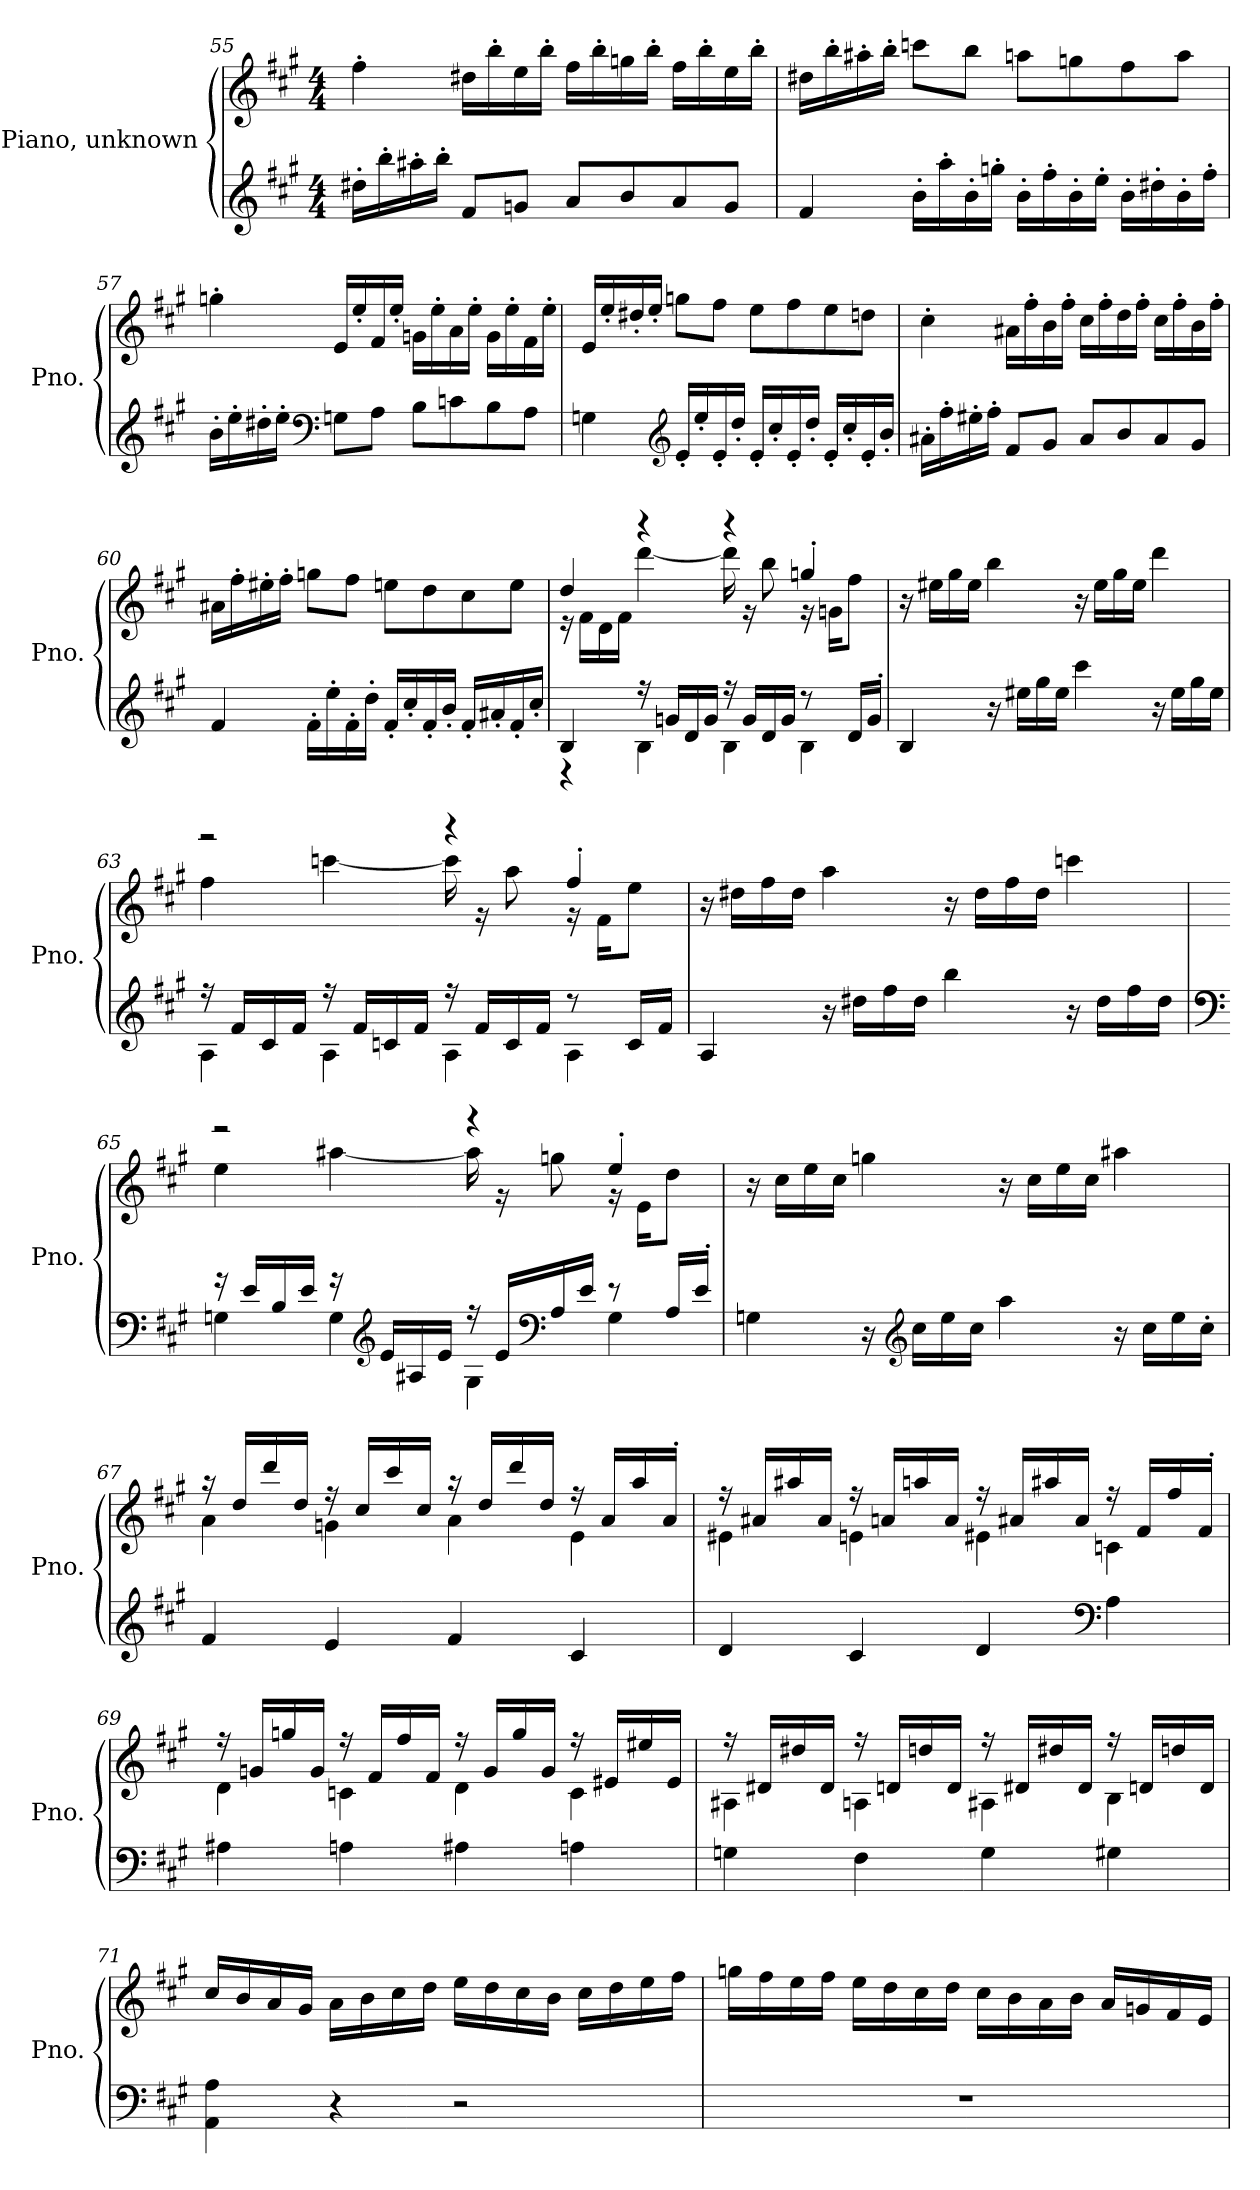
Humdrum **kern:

**kern	**kern
*part1	*part1
*staff2	*staff1
*I"Piano, unknown	*
*I'Pno.	*
*clefG2	*clefG2
*k[f#c#g#]	*k[f#c#g#]
*M4/4	*M4/4
=55	=55
16dd#X'\LL	4ff#'\
16bb'\	.
16aa#X'\	.
16bb'\JJ	.
8f#/L	16dd#X\LL
.	16bb'\
8gn/J	16ee\
.	16bb'\JJ
8a/L	16ff#\LL
.	16bb'\
8b/	16ggn\
.	16bb'\JJ
8a/	16ff#\LL
.	16bb'\
8g/J	16ee\
.	16bb'\JJ
!!LO:LB:g=z
=56	=56
4f#/	16dd#X\LL
.	16bb'\
.	16aa#X'\
.	16bb'\JJ
16b'\LL	8cccn\L
16aa'\	.
16b'\	8bb\J
16ggn'\JJ	.
16b'\LL	8aan\L
16ff#'\	.
16b'\	8ggn\
16ee'\JJ	.
16b'\LL	8ff#\
16dd#X'\	.
16b'\	8aa\J
16ff#'\JJ	.
=57	=57
16b'\LL	4ggn'\
16ee'\	.
16dd#X'\	.
16ee'\JJ	.
*clefF4	*
8Gn\L	16e/LL
.	16ee'/
8A\J	16f#/
.	16ee'/JJ
8B\L	16gn\LL
.	16ee'\
8cn\	16a\
.	16ee'\JJ
8B\	16g\LL
.	16ee'\
8A\J	16f#\
.	16ee'\JJ
!!LO:PB:g=z
=58	=58
4Gn\	16e/LL
.	16ee'/
.	16dd#X'/
.	16ee'/JJ
*clefG2	*
16e'/LL	8ggn\L
16ee'/	.
16e'/	8ff#\J
16dd'/JJ	.
16e'/LL	8ee\L
16cc#'/	.
16e'/	8ff#\
16dd'/JJ	.
16e'/LL	8ee\
16cc#'/	.
16e'/	8ddn\J
16b'/JJ	.
=59	=59
16a#X'\LL	4cc#'\
16ff#'\	.
16ee#X'\	.
16ff#'\JJ	.
8f#/L	16a#X\LL
.	16ff#'\
8g#/J	16b\
.	16ff#'\JJ
8a#/L	16cc#\LL
.	16ff#'\
8b/	16dd\
.	16ff#'\JJ
8a#/	16cc#\LL
.	16ff#'\
8g#/J	16b\
.	16ff#'\JJ
!!LO:LB:g=z
=60	=60
4f#/	16a#X\LL
.	16ff#'\
.	16ee#X'\
.	16ff#'\JJ
16f#'\LL	8ggn\L
16ee'\	.
16f#'\	8ff#\J
16dd'\JJ	.
16f#'/LL	8een\L
16cc#'/	.
16f#'/	8dd\
16b'/JJ	.
16f#'/LL	8cc#\
16a#X'/	.
16f#'/	8ee\J
16cc#'/JJ	.
=61	=61
*^	*^
4B/	4r	4dd/	16r
.	.	.	16f#\LL
.	.	.	16d\
.	.	.	16f#\JJ
16r	4B\	4r	[4ddd\
16gn/LL	.	.	.
16d/	.	.	.
16g/JJ	.	.	.
16r	4B\	4r	16ddd\]
16g/LL	.	.	16r
16d/	.	.	8bb\
16g/JJ	.	.	.
8r	4B\	4ggn'/	16r
.	.	.	16gn\KL
16d/LL	.	.	8ff#\J
16g'/JJ	.	.	.
*v	*v	*	*
*	*v	*v
!!LO:LB:g=z
=62	=62
4B/	16r
.	16ee#X\LL
.	16gg#\
.	16ee#\JJ
16r	4bb\
16ee#X\LL	.
16gg#\	.
16ee#\JJ	.
4ccc#\	16r
.	16ee#\LL
.	16gg#\
.	16ee#\JJ
16r	4ddd\
16ee#\LL	.
16gg#\	.
16ee#\JJ	.
=63	=63
*^	*^
16r	4A\	2r	4ff#\
16f#/LL	.	.	.
16c#/	.	.	.
16f#/JJ	.	.	.
16r	4A\	.	[4cccn\
16f#/LL	.	.	.
16cn/	.	.	.
16f#/JJ	.	.	.
16r	4A\	4r	16ccc\]
16f#/LL	.	.	16r
16c/	.	.	8aa\
16f#/JJ	.	.	.
8r	4A\	4ff#'/	16r
.	.	.	16f#\KL
16c/LL	.	.	8ee\J
16f#/JJ	.	.	.
*v	*v	*	*
*	*v	*v
!!LO:LB:g=z
=64	=64
4A/	16r
.	16dd#X\LL
.	16ff#\
.	16dd#\JJ
16r	4aa\
16dd#X\LL	.
16ff#\	.
16dd#\JJ	.
4bb\	16r
.	16dd#\LL
.	16ff#\
.	16dd#\JJ
16r	4cccn\
16dd#\LL	.
16ff#\	.
16dd#\JJ	.
=65	=65
*clefF4	*
*^	*^
16r	4Gn\	2r	4ee\
16e/LL	.	.	.
16B/	.	.	.
16e/JJ	.	.	.
16r	4G\	.	[4aa#X\
*clefG2	*	*	*
16e/LL	.	.	.
16A#X/	.	.	.
16e/JJ	.	.	.
16r	4G\	4r	16aa#\]
16e/LL	.	.	16r
*clefF4	*	*	*
16A#/	.	.	8ggn\
16e/JJ	.	.	.
8r	4G\	4ee'/	16r
.	.	.	16e\KL
16A#/LL	.	.	8dd\J
16e'/JJ	.	.	.
*v	*v	*	*
*	*v	*v
!!LO:LB:g=z
=66	=66
4Gn\	16r
.	16cc#\LL
.	16ee\
.	16cc#\JJ
16r	4ggn\
*clefG2	*
16cc#\LL	.
16ee\	.
16cc#\JJ	.
4aa\	16r
.	16cc#\LL
.	16ee\
.	16cc#\JJ
16r	4aa#X\
16cc#\LL	.
16ee\	.
16cc#'\JJ	.
=67	=67
*	*^
4f#/	16r	4a\
.	16dd/LL	.
.	16ddd/	.
.	16dd/JJ	.
4e/	16r	4gn\
.	16cc#/LL	.
.	16ccc#/	.
.	16cc#/JJ	.
4f#/	16r	4a\
.	16dd/LL	.
.	16ddd/	.
.	16dd/JJ	.
4c#/	16r	4e\
.	16a/LL	.
.	16aa/	.
.	16a'/JJ	.
!!LO:LB:g=z	!!
=68	=68	=68
4d/	16r	4e#X\
.	16a#X/LL	.
.	16aa#X/	.
.	16a#/JJ	.
4c#/	16r	4en\
.	16an/LL	.
.	16aan/	.
.	16a/JJ	.
4d/	16r	4e#X\
.	16a#X/LL	.
.	16aa#X/	.
.	16a#/JJ	.
*clefF4	*	*
4A\	16r	4cn\
.	16f#/LL	.
.	16ff#/	.
.	16f#'/JJ	.
=69	=69	=69
4A#X\	16r	4d\
.	16gn/LL	.
.	16ggn/	.
.	16g/JJ	.
4An\	16r	4cn\
.	16f#/LL	.
.	16ff#/	.
.	16f#/JJ	.
4A#X\	16r	4d\
.	16g/LL	.
.	16gg/	.
.	16g/JJ	.
4An\	16r	4c\
.	16e#X/LL	.
.	16ee#X/	.
.	16e#/JJ	.
!!LO:PB:g=z	!!
=70	=70	=70
4Gn\	16r	4A#X\
.	16d#X/LL	.
.	16dd#X/	.
.	16d#/JJ	.
4F#\	16r	4An\
.	16dn/LL	.
.	16ddn/	.
.	16d/JJ	.
4G\	16r	4A#X\
.	16d#X/LL	.
.	16dd#X/	.
.	16d#/JJ	.
4G#X\	16r	4B\
.	16dn/LL	.
.	16ddn/	.
.	16d/JJ	.
*	*v	*v
=71	=71
4AA\ 4A\	16cc#/LL
.	16b/
.	16a/
.	16g#/JJ
4r	16a\LL
.	16b\
.	16cc#\
.	16dd\JJ
2r	16ee\LL
.	16dd\
.	16cc#\
.	16b\JJ
.	16cc#\LL
.	16dd\
.	16ee\
.	16ff#\JJ
!!LO:LB:g=z
=72	=72
1r	16ggn\LL
.	16ff#\
.	16ee\
.	16ff#\JJ
.	16ee\LL
.	16dd\
.	16cc#\
.	16dd\JJ
.	16cc#\LL
.	16b\
.	16a\
.	16b\JJ
.	16a/LL
.	16gn/
.	16f#/
.	16e/JJ
=	=
*-	*-
